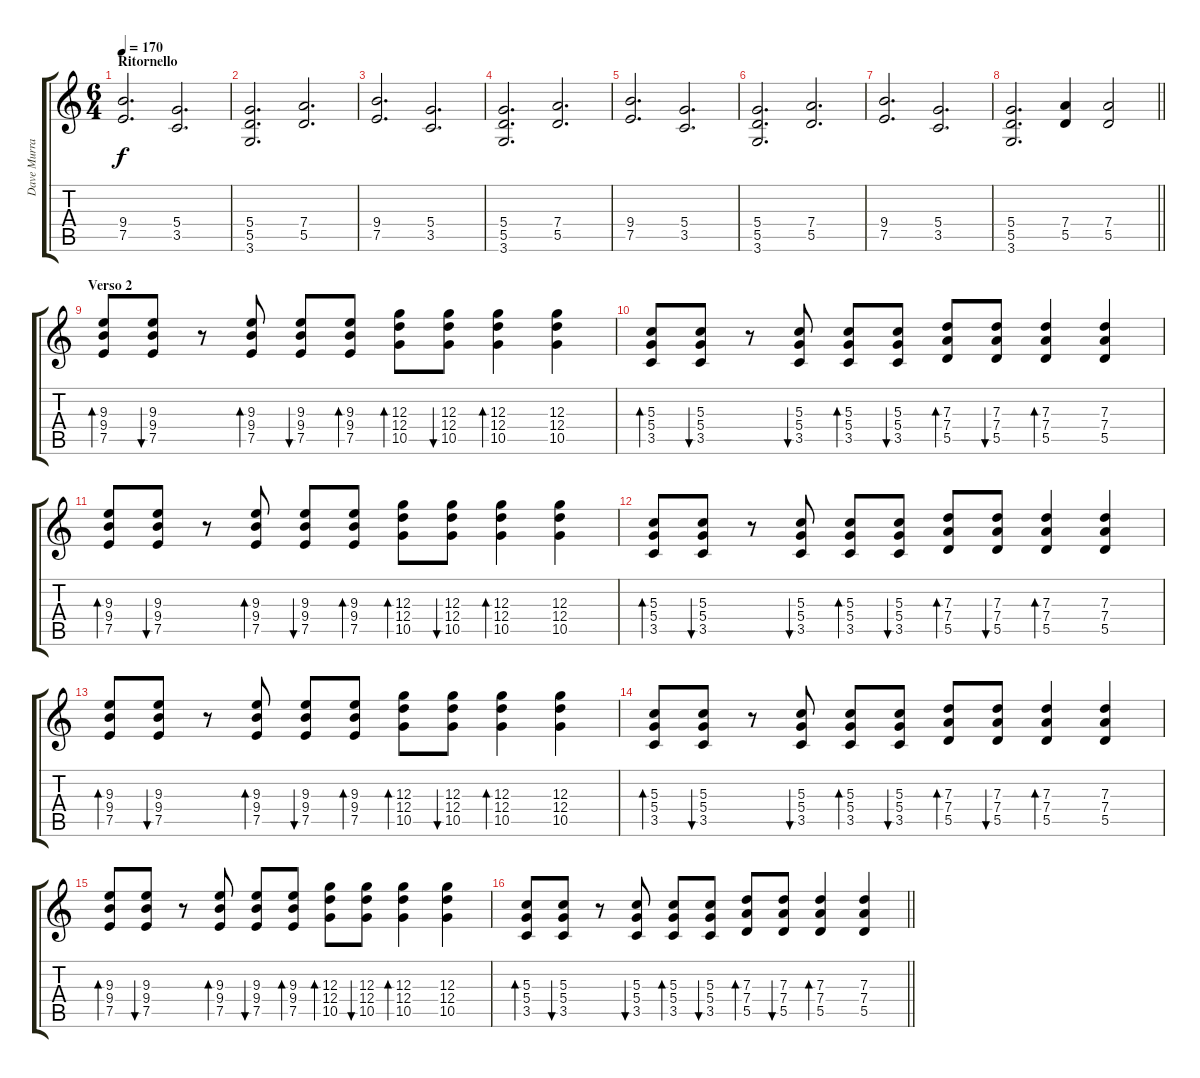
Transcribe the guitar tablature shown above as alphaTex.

\track ("Dave Murray" "Dave Murra") {instrument distortionguitar}
\staff {score tabs}
\tuning (E4 B3 G3 D3 A2 E2) {hide}
\ts (6 4)
\section ("" "Ritornello")
\tempo 170
\clef g2
\ks c
(9.4 7.5).2{d dy f instrument distortionguitar} (5.4 3.5).2{d} |
(5.4 5.5 3.6).2{d} (7.4 5.5).2{d} |
(9.4 7.5).2{d} (5.4 3.5).2{d} |
(5.4 5.5 3.6).2{d} (7.4 5.5).2{d} |
(9.4 7.5).2{d} (5.4 3.5).2{d} |
(5.4 5.5 3.6).2{d} (7.4 5.5).2{d} |
(9.4 7.5).2{d} (5.4 3.5).2{d} |
\barLineRight lightlight
(5.4 5.5 3.6).2{d} (7.4 5.5).4 (7.4 5.5).2 |
\section ("" "Verso 2")
(9.3 9.4 7.5).8{bd 480 instrument electricguitarclean} (9.3 9.4 7.5).8{bu 480} r.8 (9.3 9.4 7.5).8{bd 120} (9.3 9.4 7.5).8{bu 120} (9.3 9.4 7.5).8{bd 120} (12.3 12.4 10.5).8{bd 120} (12.3 12.4 10.5).8{bu 120} (12.3 12.4 10.5).4{bd 120} (12.3 12.4 10.5).4 |
(5.3 5.4 3.5).8{bd 480} (5.3 5.4 3.5).8{bu 480} r.8 (5.3 5.4 3.5).8{bu 120} (5.3 5.4 3.5).8{bd 120} (5.3 5.4 3.5).8{bu 120} (7.3 7.4 5.5).8{bd 120} (7.3 7.4 5.5).8{bu 120} (7.3 7.4 5.5).4{bd 120} (7.3 7.4 5.5).4 |
(9.3 9.4 7.5).8{bd 480} (9.3 9.4 7.5).8{bu 480} r.8 (9.3 9.4 7.5).8{bd 120} (9.3 9.4 7.5).8{bu 120} (9.3 9.4 7.5).8{bd 120} (12.3 12.4 10.5).8{bd 120} (12.3 12.4 10.5).8{bu 120} (12.3 12.4 10.5).4{bd 120} (12.3 12.4 10.5).4 |
(5.3 5.4 3.5).8{bd 480} (5.3 5.4 3.5).8{bu 480} r.8 (5.3 5.4 3.5).8{bu 120} (5.3 5.4 3.5).8{bd 120} (5.3 5.4 3.5).8{bu 120} (7.3 7.4 5.5).8{bd 120} (7.3 7.4 5.5).8{bu 120} (7.3 7.4 5.5).4{bd 120} (7.3 7.4 5.5).4 |
(9.3 9.4 7.5).8{bd 480} (9.3 9.4 7.5).8{bu 480} r.8 (9.3 9.4 7.5).8{bd 120} (9.3 9.4 7.5).8{bu 120} (9.3 9.4 7.5).8{bd 120} (12.3 12.4 10.5).8{bd 120} (12.3 12.4 10.5).8{bu 120} (12.3 12.4 10.5).4{bd 120} (12.3 12.4 10.5).4 |
(5.3 5.4 3.5).8{bd 480} (5.3 5.4 3.5).8{bu 480} r.8 (5.3 5.4 3.5).8{bu 120} (5.3 5.4 3.5).8{bd 120} (5.3 5.4 3.5).8{bu 120} (7.3 7.4 5.5).8{bd 120} (7.3 7.4 5.5).8{bu 120} (7.3 7.4 5.5).4{bd 120} (7.3 7.4 5.5).4 |
(9.3 9.4 7.5).8{bd 480} (9.3 9.4 7.5).8{bu 480} r.8 (9.3 9.4 7.5).8{bd 120} (9.3 9.4 7.5).8{bu 120} (9.3 9.4 7.5).8{bd 120} (12.3 12.4 10.5).8{bd 120} (12.3 12.4 10.5).8{bu 120} (12.3 12.4 10.5).4{bd 120} (12.3 12.4 10.5).4 |
\barLineRight lightlight
(5.3 5.4 3.5).8{bd 480} (5.3 5.4 3.5).8{bu 480} r.8 (5.3 5.4 3.5).8{bu 120} (5.3 5.4 3.5).8{bd 120} (5.3 5.4 3.5).8{bu 120} (7.3 7.4 5.5).8{bd 120} (7.3 7.4 5.5).8{bu 120} (7.3 7.4 5.5).4{bd 120} (7.3 7.4 5.5).4
